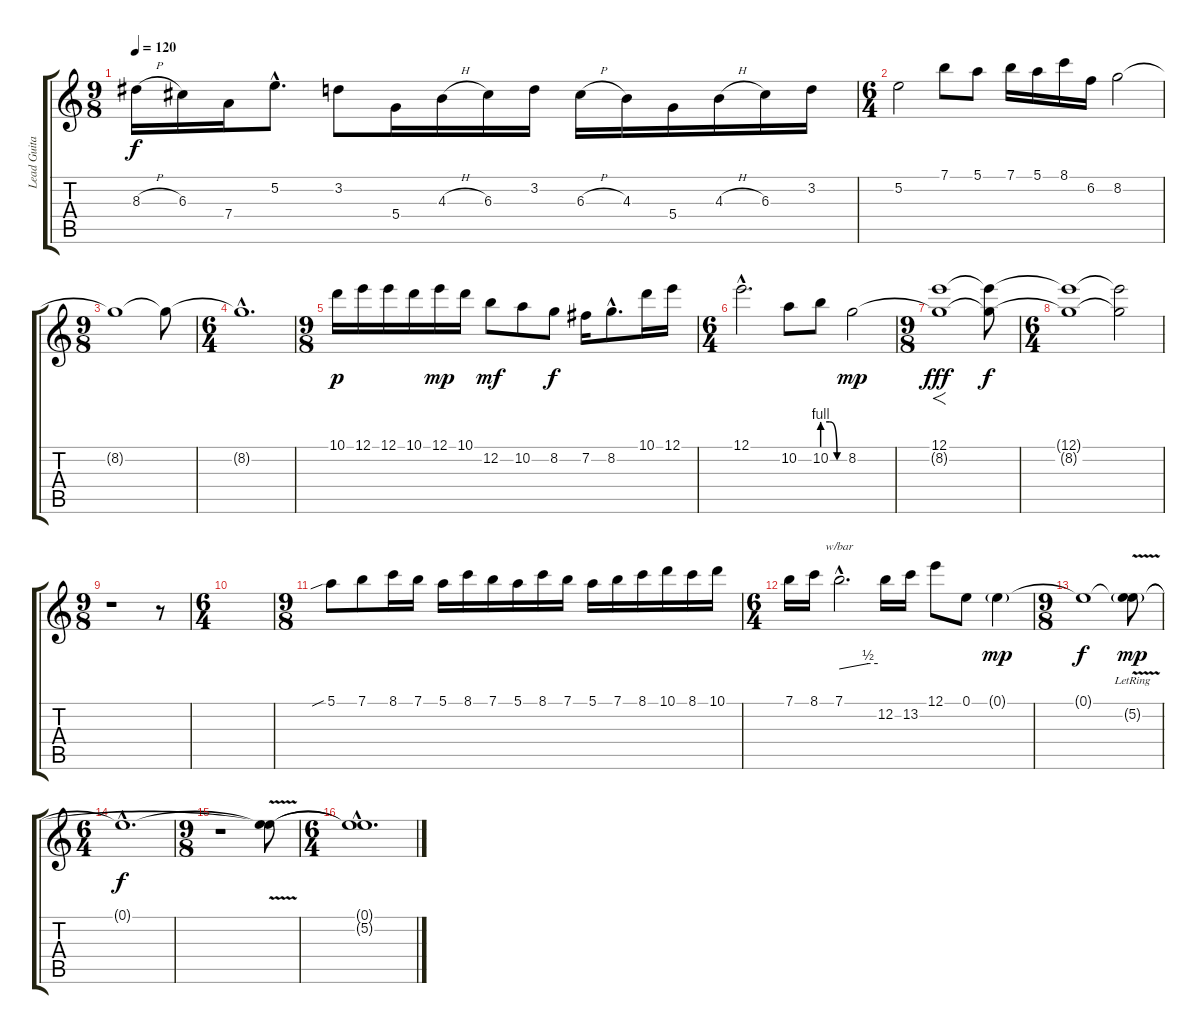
\track ("Lead Guitar" "Lead Guita") {instrument overdrivenguitar}
\staff {score tabs}
\tuning (E4 B3 G3 D3 A2 E2) {hide}
\ts (9 8)
\tempo 120
\clef g2
\ks c
8.3{h}.16{dy f} 6.3.16 7.4.16 5.2{hac}.8{d} 3.2.8 5.4.16 4.3{h}.16 6.3.16 3.2.16 6.3{h}.16 4.3.16 5.4.16 4.3{h}.16 6.3.16 3.2.16 |
\ts (6 4)
5.2.2 7.1.8 5.1.8 7.1.16 5.1.16 8.1.16 6.2.16 8.2.2 |
\ts (9 8)
8.2{t}.1 8.2{t}.8 |
\ts (6 4)
8.2{hac t}.1{d} |
\ts (9 8)
10.1.16{dy p} 12.1.16 12.1.16 10.1.16 12.1.16{dy mp} 10.1.16 12.2.8{dy mf} 10.2.8 8.2.8{dy f} 7.2.16 8.2{hac}.8{d} 10.1.16 12.1.16 |
\ts (6 4)
12.1{hac}.2{d} 10.2.8 10.2{be (custom 0 4 20 4 40 0 60 0)}.8 8.2.2{dy mp} |
\ts (9 8)
(12.1 8.2{t}).1{f dy fff} (12.1{t} 8.2{t}).8{dy f} |
\ts (6 4)
(12.1{t} 8.2{t}).1 (12.1{t} 8.2{t}).2 |
\ts (9 8)
r.1 r.8 |
\ts (6 4)
|
\ts (9 8)
5.1{sib}.8 7.1.8 8.1.16 7.1.16 5.1.16 8.1.16 7.1.16 5.1.16 8.1.16 7.1.16 5.1.16 7.1.16 8.1.16 10.1.16 8.1.16 10.1.16 |
\ts (6 4)
7.1.16 8.1.16 7.1{hac}.2{d tbe (custom default 0 0 45 2 60 2)} 12.2.16 13.2.16 12.1.8 0.1.8 0.1{g}.4{dy mp} |
\ts (9 8)
0.1{t}.1{dy f} (0.1{t} 5.2{v g lr}).8{dy mp} |
\ts (6 4)
0.1{hac t}.1{d dy f} |
\ts (9 8)
r.1 (0.1{t} 5.2{t}).8 |
\ts (6 4)
(0.1{hac t} 5.2{hac t}).1{d}
